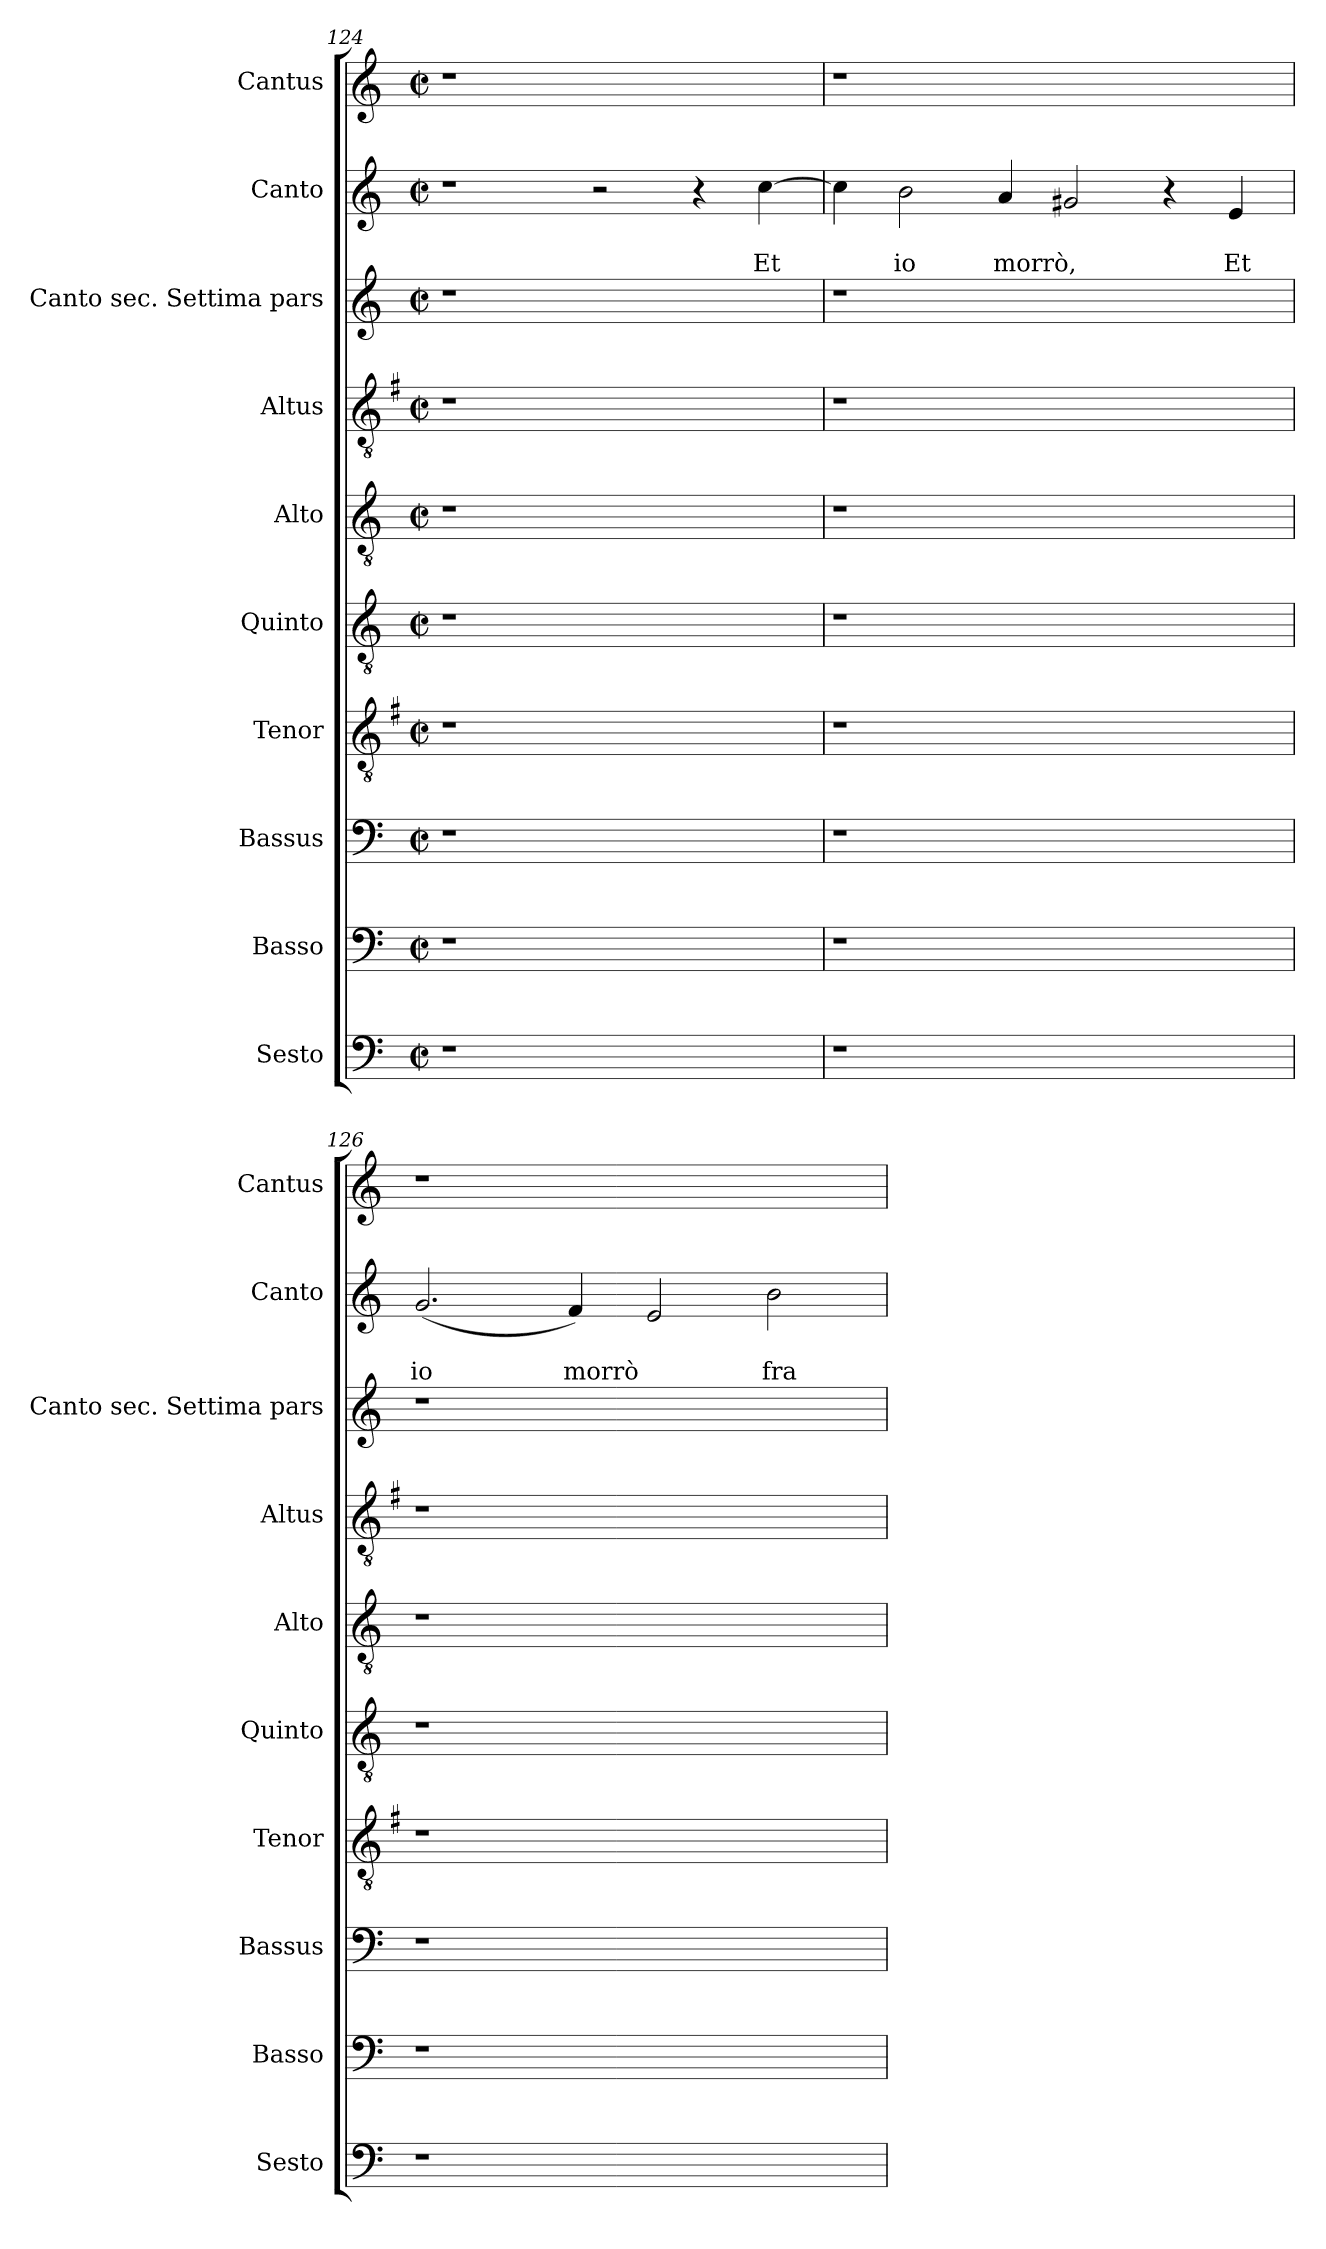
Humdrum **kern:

**kern	**kern	**kern	**kern	**kern	**kern	**kern	**kern	**kern	**text	**text	**kern
*part10	*part9	*part8	*part7	*part6	*part5	*part4	*part3	*part2	*part2	*part2	*part1
*staff10	*staff9	*staff8	*staff7	*staff6	*staff5	*staff4	*staff3	*staff2	*staff2	*staff2	*staff1
*I"Sesto	*I"Basso	*I"Bassus	*I"Tenor	*I"Quinto	*I"Alto	*I"Altus	*I"Canto sec. Settima pars	*I"Canto	*	*	*I"Cantus
*I'Sesto	*I'Basso	*I'Bassus	*I'Tenor	*I'Quinto	*I'Alto	*I'Altus	*I'Canto sec. Settima pars	*I'Canto	*	*	*I'Cantus
*clefF4	*clefF4	*clefF4	*clefGv2	*clefGv2	*clefGv2	*clefGv2	*clefG2	*clefG2	*	*	*clefG2
*k[]	*k[]	*k[]	*k[f#]	*k[]	*k[]	*k[f#]	*k[]	*k[]	*	*	*k[]
*C:	*C:	*C:	*G:	*C:	*C:	*G:	*C:	*C:	*	*	*C:
*M2/2	*M2/2	*M2/2	*M2/2	*M2/2	*M2/2	*M2/2	*M2/2	*M2/2	*	*	*M2/2
*met(c|)	*met(c|)	*met(c|)	*met(c|)	*met(c|)	*met(c|)	*met(c|)	*met(c|)	*met(c|)	*	*	*met(c|)
=124	=124	=124	=124	=124	=124	=124	=124	=124	=124	=124	=124
1r	1r	1r	1r	1r	1r	1r	1r	1r	.	.	1r
1ryy	1ryy	1ryy	1ryy	1ryy	1ryy	1ryy	1ryy	2r	.	.	1ryy
.	.	.	.	.	.	.	.	4r	.	.	.
!	!	!	!	!	!	!	!	!	!	!LO:LY:b	!
.	.	.	.	.	.	.	.	[>4cc\	.	Et	.
=125	=125	=125	=125	=125	=125	=125	=125	=125	=125	=125	=125
1r	1r	1r	1r	1r	1r	1r	1r	4cc\]	.	.	1r
!	!	!	!	!	!	!	!	!	!	!LO:LY:b	!
.	.	.	.	.	.	.	.	2b\	.	io	.
!	!	!	!	!	!	!	!	!	!	!LO:LY:b	!
.	.	.	.	.	.	.	.	4a/	.	morrò,	.
1ryy	1ryy	1ryy	1ryy	1ryy	1ryy	1ryy	1ryy	2g#X/	.	.	1ryy
.	.	.	.	.	.	.	.	4r	.	.	.
!	!	!	!	!	!	!	!	!	!	!LO:LY:b	!
.	.	.	.	.	.	.	.	4e/	.	Et	.
!!LO:LB:g=z
=126	=126	=126	=126	=126	=126	=126	=126	=126	=126	=126	=126
!	!	!	!	!	!	!	!	!	!	!LO:LY:b	!
1r	1r	1r	1r	1r	1r	1r	1r	(2.g/	.	io	1r
!	!	!	!	!	!	!	!	!	!	!LO:LY:b	!
.	.	.	.	.	.	.	.	4f/)	.	morrò	.
1ryy	1ryy	1ryy	1ryy	1ryy	1ryy	1ryy	1ryy	2e/	.	.	1ryy
!	!	!	!	!	!	!	!	!	!	!LO:LY:b	!
.	.	.	.	.	.	.	.	2b\	.	fra	.
=	=	=	=	=	=	=	=	=	=	=	=
*-	*-	*-	*-	*-	*-	*-	*-	*-	*-	*-	*-
